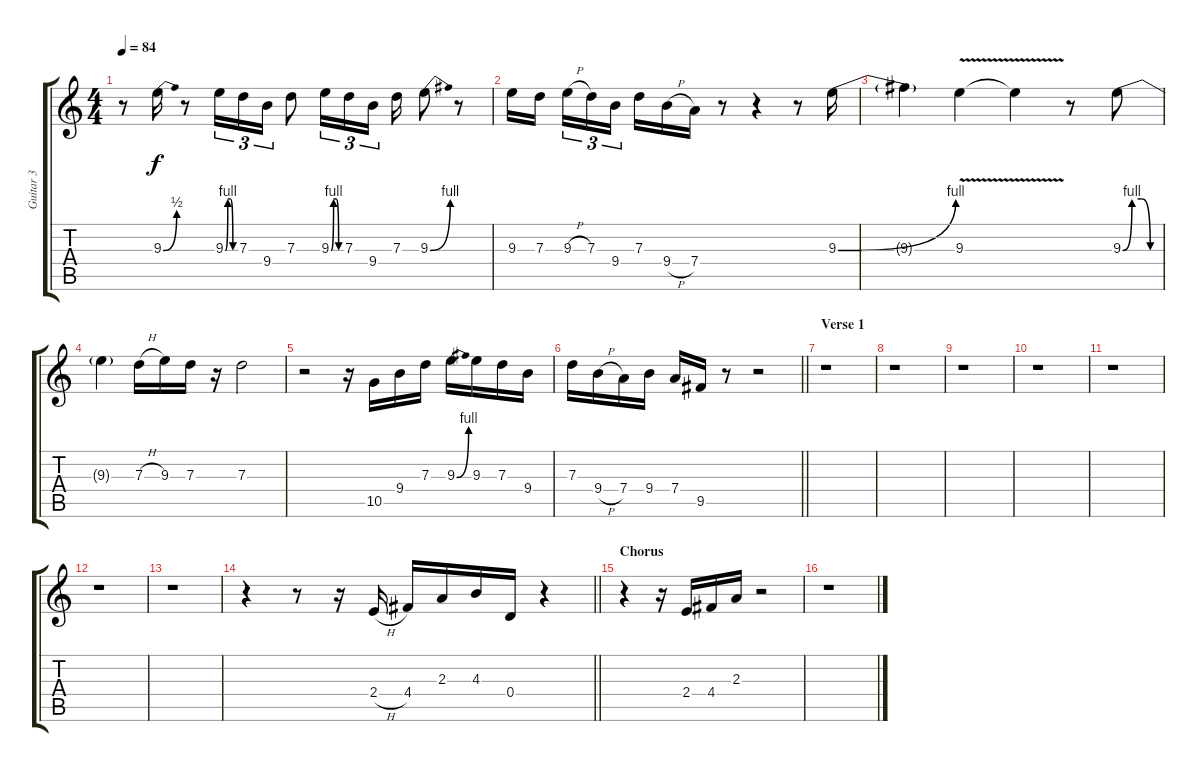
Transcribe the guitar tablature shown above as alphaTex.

\track ("Guitar 3" "Guitar 3") {instrument electricguitarclean}
\staff {score tabs}
\tuning (E4 B3 G3 D3 A2 E2) {hide}
\ts (4 4)
\tempo 84
\clef g2
\ks c
r.8{dy f} 9.3{be (bend 0 0 60 2)}.16 r.8 9.3{be (custom 0 0 15 4 30 4 45 0 60 0)}.16{tu (3 2)} 7.3.16{tu (3 2)} 9.4.16{tu (3 2)} 7.3.8 9.3{be (custom 0 0 15 4 30 4 45 0 60 0)}.16{tu (3 2)} 7.3.16{tu (3 2)} 9.4.16{tu (3 2)} 7.3.16 9.3{be (bend 0 0 60 4)}.8 r.8 |
9.3.16 7.3.16 9.3{h}.16{tu (3 2)} 7.3.16{tu (3 2)} 9.4.16{tu (3 2)} 7.3.16 9.4{h}.16 7.4.16 r.8 r.4 r.8 9.3{be (bend 0 0 60 4)}.16 |
9.3{t}.4 9.3{v}.4 9.3{t}.4 r.8 9.3{be (custom 0 0 15 4 30 4 45 0 60 0)}.8 |
9.3{t}.4 7.3{h}.16 9.3.16 7.3.16 r.16 7.3.2 |
r.2 r.16 10.5.16 9.4.16 7.3.16 9.3{be (bend 0 0 60 4)}.16 9.3.16 7.3.16 9.4.16 |
\barLineRight lightlight
7.3.16 9.4{h}.16 7.4.16 9.4.16 7.4.16 9.5.16 r.8 r.2 |
\section ("" "Verse 1")
r.1 |
r.1 |
r.1 |
r.1 |
r.1 |
r.1 |
r.1 |
\barLineRight lightlight
r.4 r.8 r.16 2.4{h}.16 4.4.16 2.3.16 4.3.16 0.4.16 r.4 |
\section ("" "Chorus")
r.4 r.16 2.4.16 4.4.16 2.3.16 r.2 |
r.1
